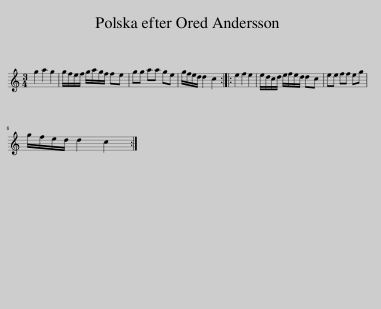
X:1
L:1/8
M:3/4
I:linebreak $
K:C
V:1 treble
V:1
 g2 a2 g2 | g/f/e/f/ g/a/g/f/ fe | gg aa ge | g/f/e/d/ d2 c2 :: e2 f2 e2 | %5
 e/d/c/d/ e/f/e/d/ dc | ee ff eg |$ g/f/e/d/ d2 c2 :| %8
